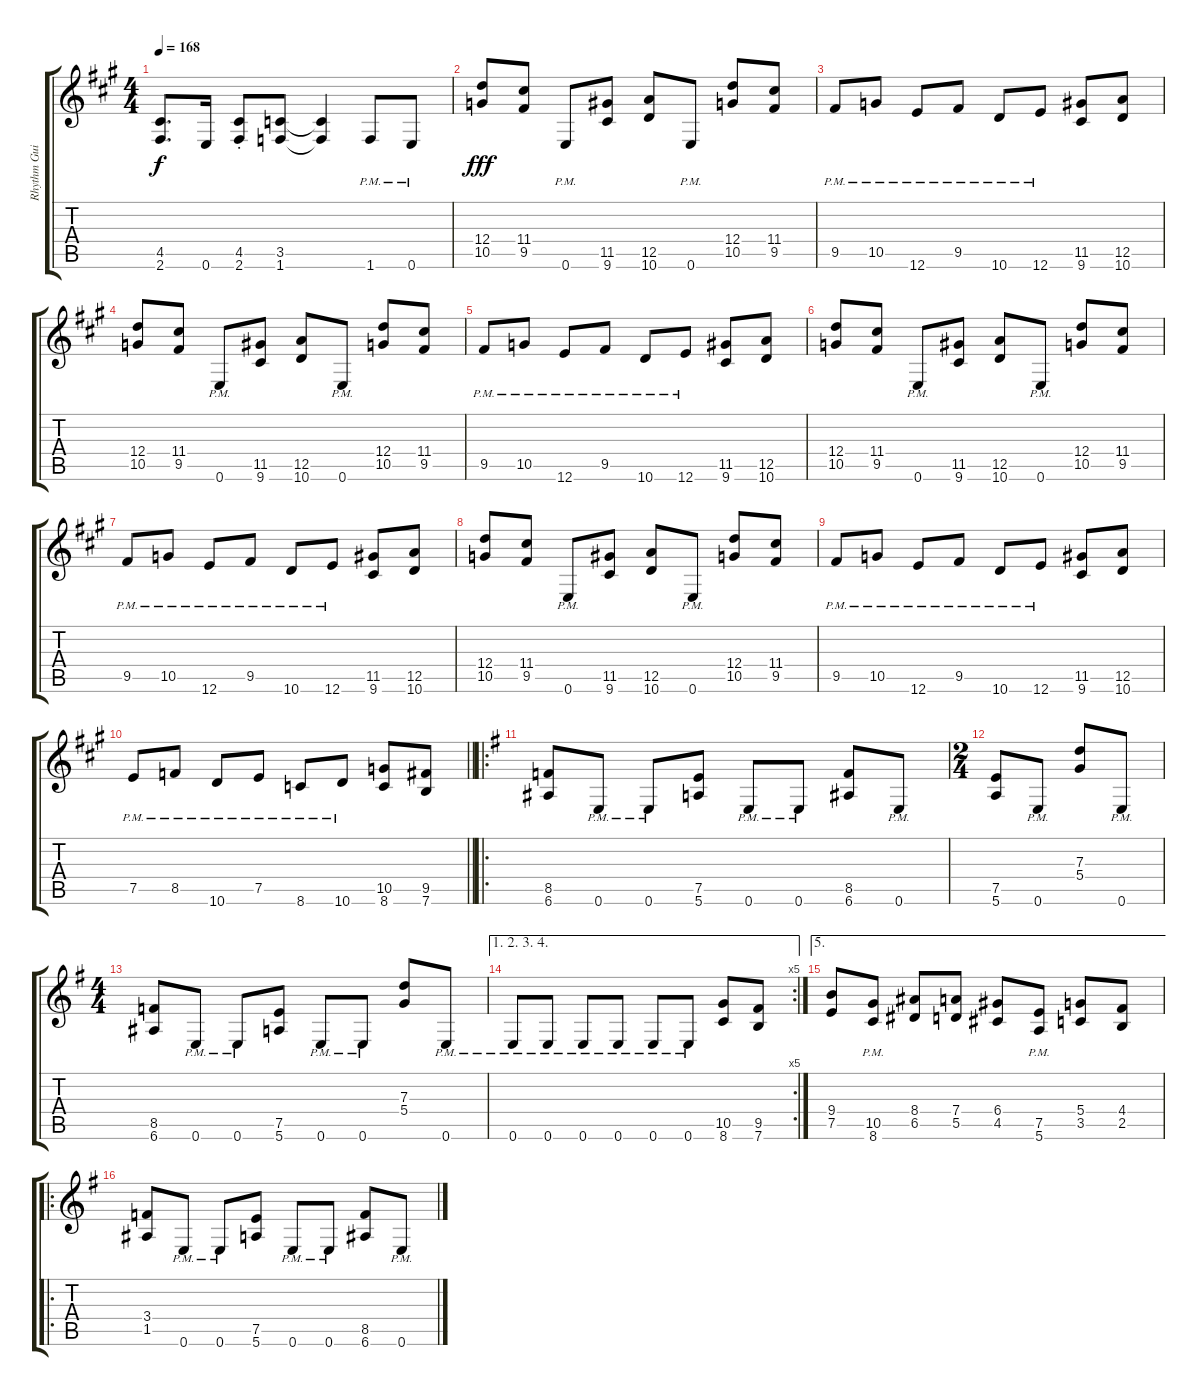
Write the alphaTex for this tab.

\track ("Rhythm Guitar" "Rhythm Gui") {instrument distortionguitar}
\staff {score tabs}
\tuning (E4 B3 G3 D3 A2 E2) {hide}
\ts (4 4)
\tempo 168
\clef g2
\ks a
(4.5 2.6).8{d dy f} 0.6.16 (4.5{st} 2.6{st}).8 (3.5 1.6).8 (3.5{t} 1.6{t}).4 1.6{pm}.8 0.6{pm}.8 |
(12.4 10.5).8{dy fff} (11.4 9.5).8 0.6{pm}.8 (11.5 9.6).8 (12.5 10.6).8 0.6{pm}.8 (12.4 10.5).8 (11.4 9.5).8 |
9.5{pm}.8 10.5{pm}.8 12.6{pm}.8 9.5{pm}.8 10.6{pm}.8 12.6{pm}.8 (11.5 9.6).8 (12.5 10.6).8 |
(12.4 10.5).8 (11.4 9.5).8 0.6{pm}.8 (11.5 9.6).8 (12.5 10.6).8 0.6{pm}.8 (12.4 10.5).8 (11.4 9.5).8 |
9.5{pm}.8 10.5{pm}.8 12.6{pm}.8 9.5{pm}.8 10.6{pm}.8 12.6{pm}.8 (11.5 9.6).8 (12.5 10.6).8 |
(12.4 10.5).8 (11.4 9.5).8 0.6{pm}.8 (11.5 9.6).8 (12.5 10.6).8 0.6{pm}.8 (12.4 10.5).8 (11.4 9.5).8 |
9.5{pm}.8 10.5{pm}.8 12.6{pm}.8 9.5{pm}.8 10.6{pm}.8 12.6{pm}.8 (11.5 9.6).8 (12.5 10.6).8 |
(12.4 10.5).8 (11.4 9.5).8 0.6{pm}.8 (11.5 9.6).8 (12.5 10.6).8 0.6{pm}.8 (12.4 10.5).8 (11.4 9.5).8 |
9.5{pm}.8 10.5{pm}.8 12.6{pm}.8 9.5{pm}.8 10.6{pm}.8 12.6{pm}.8 (11.5 9.6).8 (12.5 10.6).8 |
\barLineRight lightlight
7.5{pm}.8 8.5{pm}.8 10.6{pm}.8 7.5{pm}.8 8.6{pm}.8 10.6{pm}.8 (10.5 8.6).8 (9.5 7.6).8 |
\ro
\ks g
(8.5 6.6).8 0.6{pm}.8 0.6{pm}.8 (7.5 5.6).8 0.6{pm}.8 0.6{pm}.8 (8.5 6.6).8 0.6{pm}.8 |
\ts (2 4)
(7.5 5.6).8 0.6{pm}.8 (7.3 5.4).8 0.6{pm}.8 |
\ts (4 4)
(8.5 6.6).8 0.6{pm}.8 0.6{pm}.8 (7.5 5.6).8 0.6{pm}.8 0.6{pm}.8 (7.3 5.4).8 0.6{pm}.8 |
\ae (1 2 3 4)
\rc 5
0.6{pm}.8 0.6{pm}.8 0.6{pm}.8 0.6{pm}.8 0.6{pm}.8 0.6{pm}.8 (10.5 8.6).8 (9.5 7.6).8 |
\ae 5
(9.4 7.5).8 (10.5{pm} 8.6{pm}).8 (8.4 6.5).8 (7.4 5.5).8 (6.4 4.5).8 (7.5{pm} 5.6{pm}).8 (5.4 3.5).8 (4.4 2.5).8 |
\ro
(3.4 1.5).8 0.6{pm}.8 0.6{pm}.8 (7.5 5.6).8 0.6{pm}.8 0.6{pm}.8 (8.5 6.6).8 0.6{pm}.8
